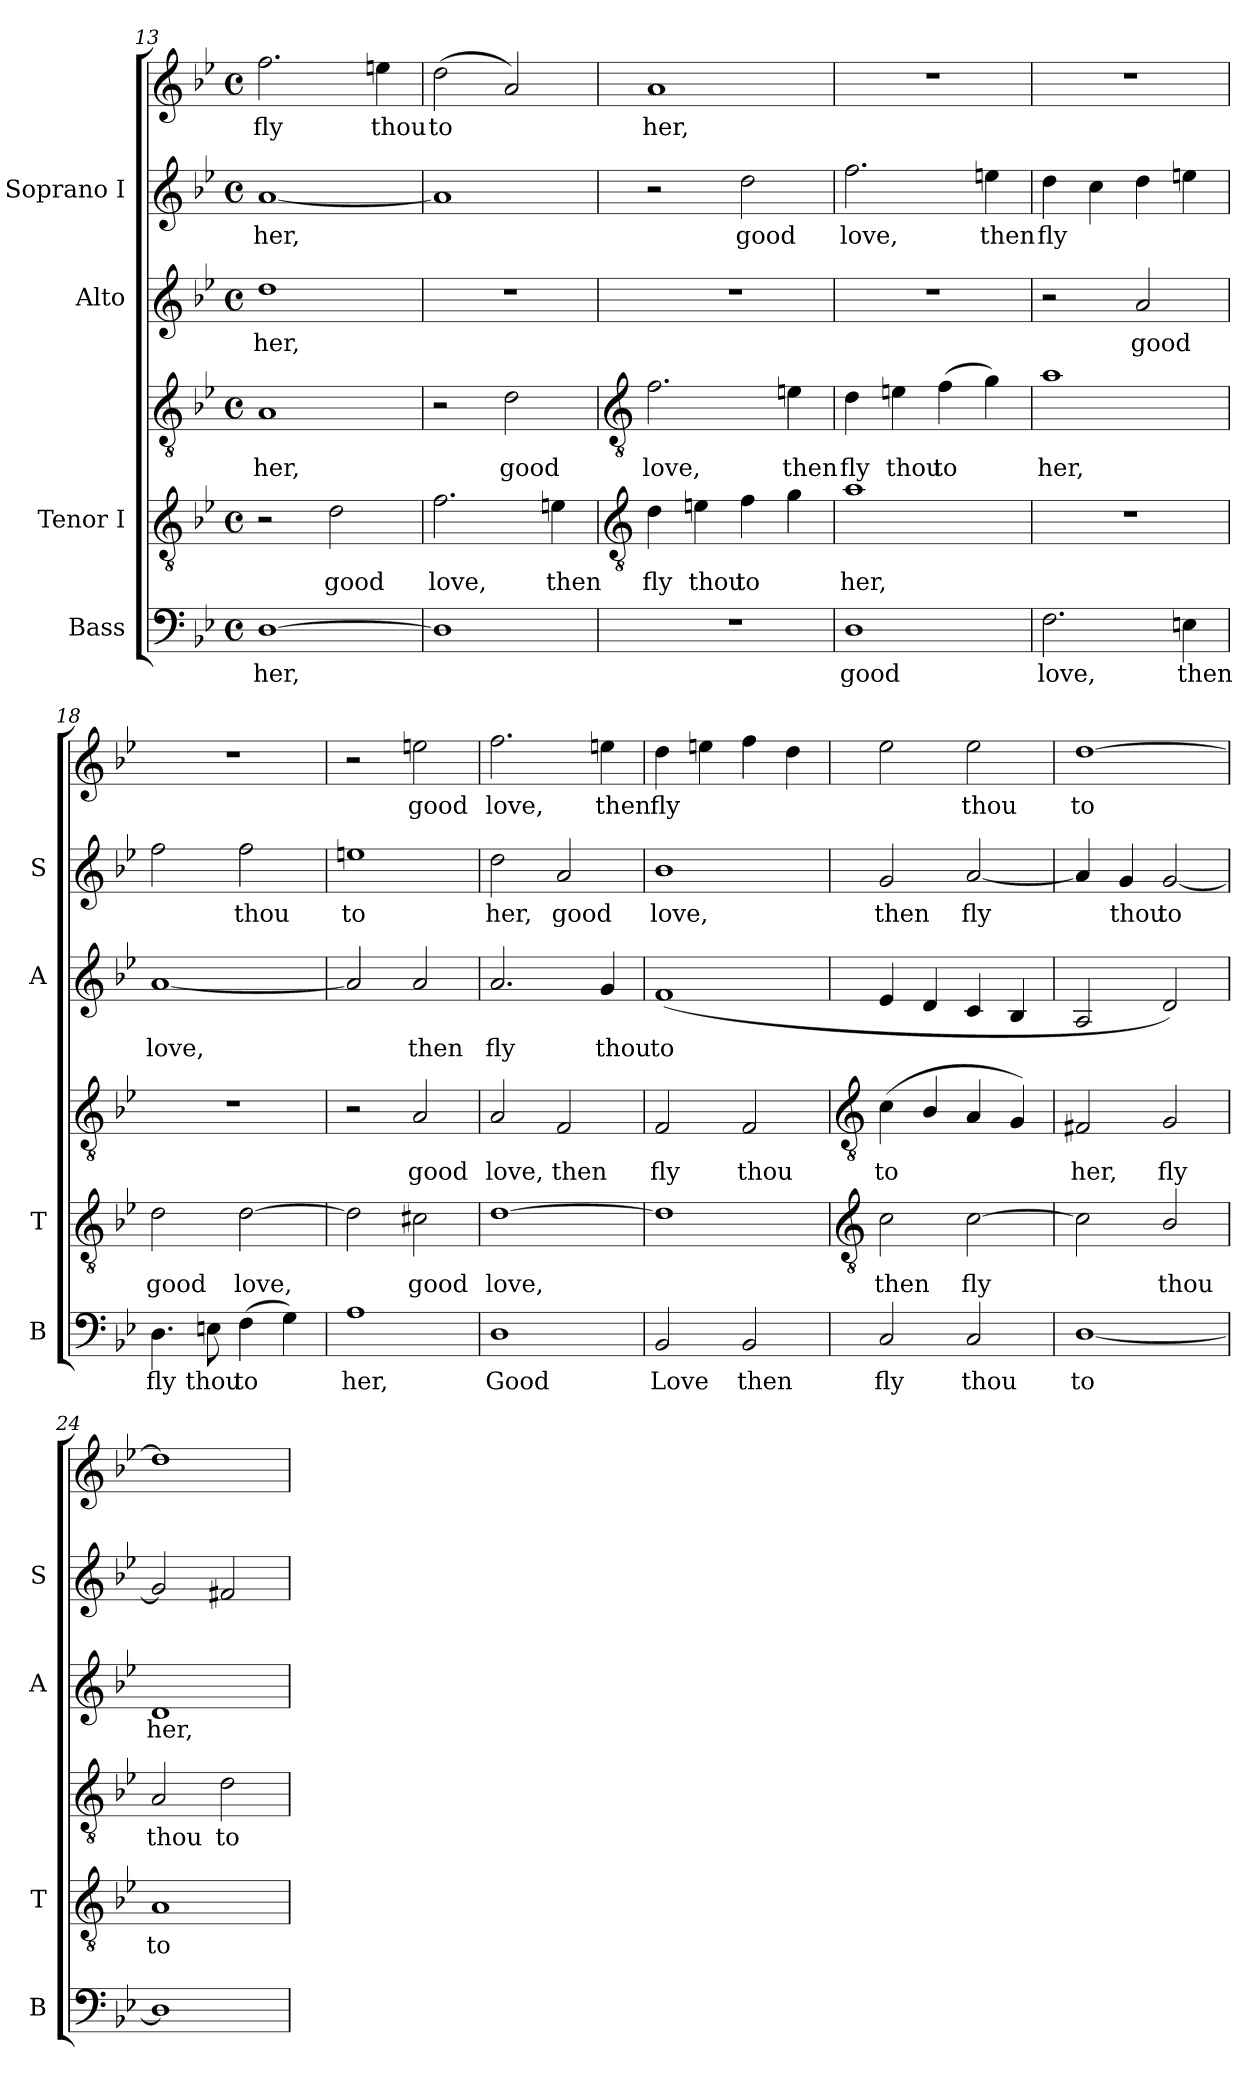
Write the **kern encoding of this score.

**kern	**text	**kern	**text	**kern	**text	**kern	**text	**kern	**text	**kern	**text
*part4	*part4	*part3	*part3	*part3	*part3	*part2	*part2	*part1	*part1	*part1	*part1
*staff6	*staff6	*staff5	*staff5	*staff4	*staff4	*staff3	*staff3	*staff2	*staff2	*staff1	*staff1
*I"Bass	*	*I"Tenor I	*	*	*	*I"Alto	*	*I"Soprano I	*	*	*
*I'B	*	*I'T	*	*	*	*I'A	*	*I'S	*	*	*
*clefF4	*	*clefGv2	*	*clefGv2	*	*clefG2	*	*clefG2	*	*clefG2	*
*k[b-e-]	*	*k[b-e-]	*	*k[b-e-]	*	*k[b-e-]	*	*k[b-e-]	*	*k[b-e-]	*
*B-:	*	*B-:	*	*B-:	*	*B-:	*	*B-:	*	*B-:	*
*M4/4	*	*M4/4	*	*M4/4	*	*M4/4	*	*M4/4	*	*M4/4	*
*met(c)	*	*met(c)	*	*met(c)	*	*met(c)	*	*met(c)	*	*met(c)	*
=13	=13	=13	=13	=13	=13	=13	=13	=13	=13	=13	=13
!	!LO:LY:b	!	!	!	!LO:LY:b	!	!LO:LY:b	!	!LO:LY:b	!	!LO:LY:b
[1D	her,	2r	.	1A	her,	1dd	her,	[1a	her,	2.ff	fly
!	!	!	!LO:LY:b	!	!	!	!	!	!	!	!
.	.	2d	good	.	.	.	.	.	.	.	.
!	!	!	!	!	!	!	!	!	!	!	!LO:LY:b
.	.	.	.	.	.	.	.	.	.	4een	thou
=14	=14	=14	=14	=14	=14	=14	=14	=14	=14	=14	=14
!	!	!	!LO:LY:b	!	!	!	!	!	!	!	!LO:LY:b
1D]	.	2.f	love,	2r	.	1r	.	1a]	.	(<2dd	to
!	!	!	!	!	!LO:LY:b	!	!	!	!	!	!
.	.	.	.	2d	good	.	.	.	.	2a)	.
!	!	!	!LO:LY:b	!	!	!	!	!	!	!	!
.	.	4en	then	.	.	.	.	.	.	.	.
!!LO:LB:g=z
=15	=15	=15	=15	=15	=15	=15	=15	=15	=15	=15	=15
*	*	*clefGv2	*	*clefGv2	*	*	*	*	*	*	*
!	!	!	!LO:LY:b	!	!LO:LY:b	!	!	!	!	!	!LO:LY:b
1r	.	4d	fly	2.f	love,	1r	.	2r	.	1a	her,
!	!	!	!LO:LY:b	!	!	!	!	!	!	!	!
.	.	4en	thou	.	.	.	.	.	.	.	.
!	!	!	!LO:LY:b	!	!	!	!	!	!LO:LY:b	!	!
.	.	4f	to	.	.	.	.	2dd	good	.	.
!	!	!	!	!	!LO:LY:b	!	!	!	!	!	!
.	.	4g	.	4en	then	.	.	.	.	.	.
=16	=16	=16	=16	=16	=16	=16	=16	=16	=16	=16	=16
!	!LO:LY:b	!	!LO:LY:b	!	!LO:LY:b	!	!	!	!LO:LY:b	!	!
1D	good	1a	her,	4d	fly	1r	.	2.ff	love,	1r	.
!	!	!	!	!	!LO:LY:b	!	!	!	!	!	!
.	.	.	.	4en	thou	.	.	.	.	.	.
!	!	!	!	!	!LO:LY:b	!	!	!	!	!	!
.	.	.	.	(>4f	to	.	.	.	.	.	.
!	!	!	!	!	!	!	!	!	!LO:LY:b	!	!
.	.	.	.	4g)	.	.	.	4een	then	.	.
=17	=17	=17	=17	=17	=17	=17	=17	=17	=17	=17	=17
!	!LO:LY:b	!	!	!	!LO:LY:b	!	!	!	!LO:LY:b	!	!
2.F	love,	1r	.	1a	her,	2r	.	4dd	fly	1r	.
.	.	.	.	.	.	.	.	4cc	.	.	.
!	!	!	!	!	!	!	!LO:LY:b	!	!	!	!
.	.	.	.	.	.	2a	good	4dd	.	.	.
!	!LO:LY:b	!	!	!	!	!	!	!	!	!	!
4En	then	.	.	.	.	.	.	4een	.	.	.
=18	=18	=18	=18	=18	=18	=18	=18	=18	=18	=18	=18
!	!LO:LY:b	!	!LO:LY:b	!	!	!	!LO:LY:b	!	!	!	!
4.D	fly	2d	good	1r	.	[1a	love,	2ff	.	1r	.
!	!LO:LY:b	!	!	!	!	!	!	!	!	!	!
8En	thou	.	.	.	.	.	.	.	.	.	.
!	!LO:LY:b	!	!LO:LY:b	!	!	!	!	!	!LO:LY:b	!	!
(>4F	to	[2d	love,	.	.	.	.	2ff	thou	.	.
4G)	.	.	.	.	.	.	.	.	.	.	.
=19	=19	=19	=19	=19	=19	=19	=19	=19	=19	=19	=19
!	!LO:LY:b	!	!	!	!	!	!	!	!LO:LY:b	!	!
1A	her,	2d]	.	2r	.	2a]	.	1een	to	2r	.
!	!	!	!LO:LY:b	!	!LO:LY:b	!	!LO:LY:b	!	!	!	!LO:LY:b
.	.	2c#X	good	2A	good	2a	then	.	.	2een	good
=20	=20	=20	=20	=20	=20	=20	=20	=20	=20	=20	=20
!	!LO:LY:b	!	!LO:LY:b	!	!LO:LY:b	!	!LO:LY:b	!	!LO:LY:b	!	!LO:LY:b
1D	Good	[1d	love,	2A	love,	2.a	fly	2dd	her,	2.ff	love,
!	!	!	!	!	!LO:LY:b	!	!	!	!LO:LY:b	!	!
.	.	.	.	2F	then	.	.	2a	good	.	.
!	!	!	!	!	!	!	!LO:LY:b	!	!	!	!LO:LY:b
.	.	.	.	.	.	4g	thou	.	.	4een	then
=21	=21	=21	=21	=21	=21	=21	=21	=21	=21	=21	=21
!	!LO:LY:b	!	!	!	!LO:LY:b	!	!LO:LY:b	!	!LO:LY:b	!	!LO:LY:b
2BB-	Love	1d]	.	2F	fly	(<1f	to	1b-	love,	4dd	fly
.	.	.	.	.	.	.	.	.	.	4een	.
!	!LO:LY:b	!	!	!	!LO:LY:b	!	!	!	!	!	!
2BB-	then	.	.	2F	thou	.	.	.	.	4ff	.
.	.	.	.	.	.	.	.	.	.	4dd	.
!!LO:LB:g=z
=22	=22	=22	=22	=22	=22	=22	=22	=22	=22	=22	=22
*	*	*clefGv2	*	*clefGv2	*	*	*	*	*	*	*
!	!LO:LY:b	!	!LO:LY:b	!	!LO:LY:b	!	!	!	!LO:LY:b	!	!
2C	fly	2c	then	(<4c	to	4e-	.	2g	then	2ee-	.
.	.	.	.	4B-/	.	4d	.	.	.	.	.
!	!LO:LY:b	!	!LO:LY:b	!	!	!	!	!	!LO:LY:b	!	!LO:LY:b
2C	thou	[2c	fly	4A	.	4c	.	[2a	fly	2ee-	thou
.	.	.	.	4G)	.	4B-	.	.	.	.	.
=23	=23	=23	=23	=23	=23	=23	=23	=23	=23	=23	=23
!	!LO:LY:b	!	!	!	!LO:LY:b	!	!	!	!	!	!LO:LY:b
[1D/	to	2c]	.	2F#X	her,	2A	.	4a]	.	[1dd	to
!	!	!	!	!	!	!	!	!	!LO:LY:b	!	!
.	.	.	.	.	.	.	.	4g	thou	.	.
!	!	!	!LO:LY:b	!	!LO:LY:b	!	!	!	!LO:LY:b	!	!
.	.	2B-/	thou	2G	fly	2d)	.	[2g	to	.	.
=24	=24	=24	=24	=24	=24	=24	=24	=24	=24	=24	=24
!	!	!	!LO:LY:b	!	!LO:LY:b	!	!LO:LY:b	!	!	!	!
1D]	.	1A	to	2A	thou	1d	her,	2g]	.	1dd]	.
!	!	!	!	!	!LO:LY:b	!	!	!	!	!	!
.	.	.	.	2d	to	.	.	2f#X	.	.	.
=	=	=	=	=	=	=	=	=	=	=	=
*-	*-	*-	*-	*-	*-	*-	*-	*-	*-	*-	*-
